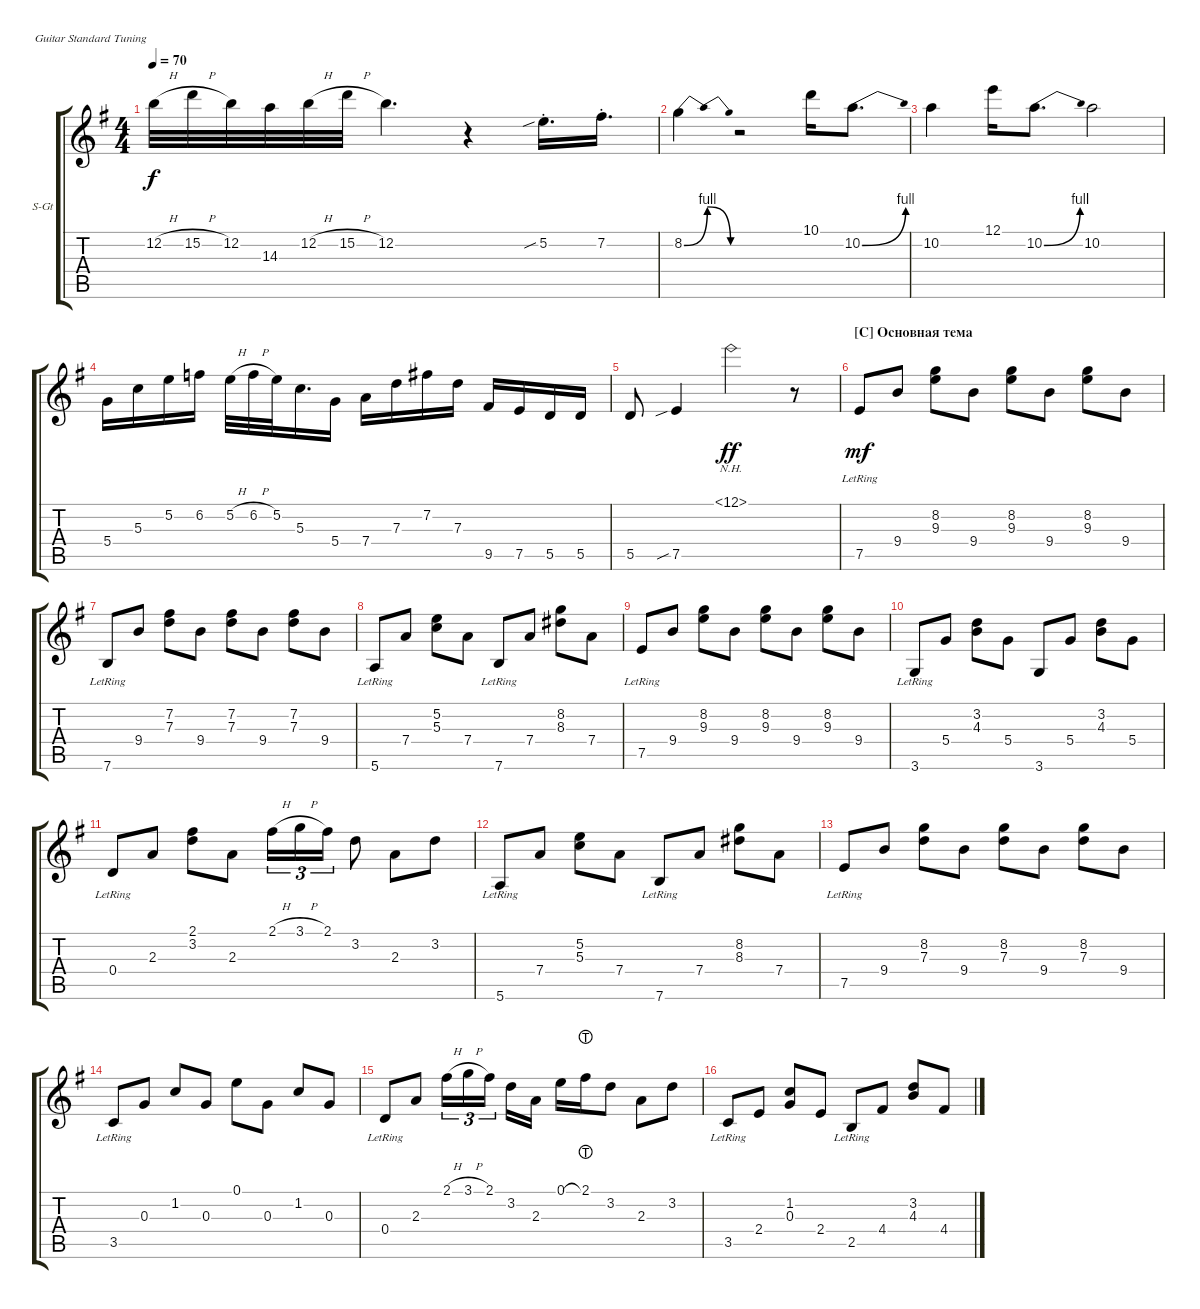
\defaultSystemsLayout 4
\bracketExtendMode groupsimilarinstruments
\firstSystemTrackNameOrientation horizontal
\otherSystemsTrackNameOrientation horizontal
\track ("Steel Guitar" "S-Gt") {instrument acousticguitarsteel}
\staff {score tabs}
\tuning (E4 B3 G3 D3 A2 E2)
\ts (4 4)
\tempo 70
\clef g2
\ks eminor
12.2{h}.32{dy f} 15.2{h}.32 12.2.32 14.3.32 12.2{h}.32 15.2{h}.32 12.2.4{d} r.4 5.2{sib st}.16{d} 7.2{st}.16{d} |
8.2{be (bendrelease 9.6 0 23.4 4 33.6 4 42 0)}.4 r.2 10.1.16 10.2{be (bend 0 0 15 4)}.8{d} |
10.2.4 12.1.16 10.2{be (bend 0 0 15 4)}.8{d} 10.2.2 |
5.4.16 5.3.16 5.2.16 6.2.16 5.2{h}.32 6.2{h}.32 5.2.32 5.3.16{d} 5.4.16 7.4.16 7.3.16 7.2.16 7.3.16 9.5.16 7.5.16 5.5.16 5.5.16 |
5.5.8 7.5{sib}.4 12.1{nh}.2{dy ff} r.8 |
\section ("C" "Основная тема")
7.5{lr}.8{dy mf} 9.4.8 (9.3 8.2).8 9.4.8 (9.3 8.2).8 9.4.8 (9.3 8.2).8 9.4.8 |
7.6{lr}.8 9.4.8 (7.3 7.2).8 9.4.8 (7.3 7.2).8 9.4.8 (7.3 7.2).8 9.4.8 |
5.6{lr}.8 7.4.8 (5.3 5.2).8 7.4.8 7.6{lr}.8 7.4.8 (8.3 8.2).8 7.4.8 |
7.5{lr}.8 9.4.8 (9.3 8.2).8 9.4.8 (9.3 8.2).8 9.4.8 (9.3 8.2).8 9.4.8 |
3.6{lr}.8 5.4.8 (4.3 3.2).8 5.4.8 3.6.8 5.4.8 (4.3 3.2).8 5.4.8 |
0.4{lr}.8 2.3.8 (3.2 2.1).8 2.3.8 2.1{h}.16{tu (3 2)} 3.1{h}.16{tu (3 2)} 2.1.16{tu (3 2)} 3.2.8 2.3.8 3.2.8 |
5.6{lr}.8 7.4.8 (5.3 5.2).8 7.4.8 7.6{lr}.8 7.4.8 (8.3 8.2).8 7.4.8 |
7.5{lr}.8 9.4.8 (7.3 8.2).8 9.4.8 (7.3 8.2).8 9.4.8 (7.3 8.2).8 9.4.8 |
3.5{lr}.8 0.3.8 1.2.8 0.3.8 0.1.8 0.3.8 1.2.8 0.3.8 |
0.4{lr}.8 2.3.8 2.1{h}.16{tu (3 2)} 3.1{h}.16{tu (3 2)} 2.1.16{tu (3 2)} 3.2.16 2.3.16 0.1.16 2.1{lht}.16 3.2.8 2.3.8 3.2.8 |
3.5{lr}.8 2.4.8 (0.3 1.2).8 2.4.8 2.5{lr}.8 4.4.8 (4.3 3.2).8 4.4.8
